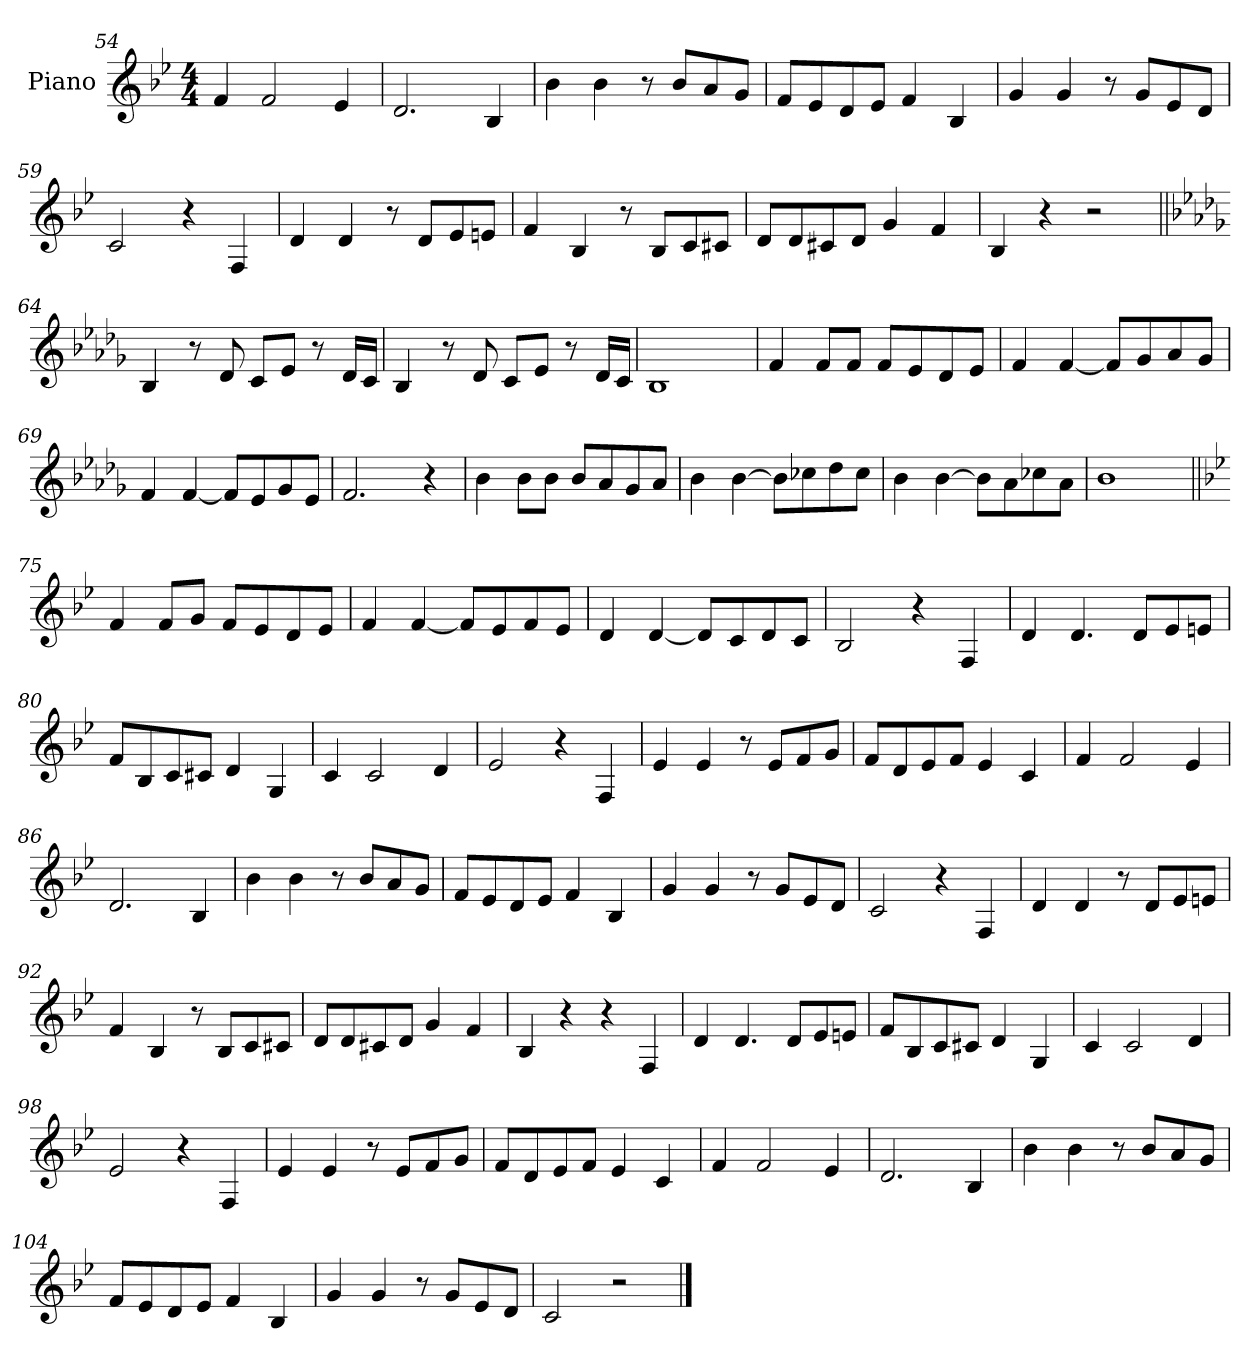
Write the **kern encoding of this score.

**kern
*part1
*staff1
*I"Piano
*I'Pno.
*clefG2
*k[b-e-]
*M4/4
=54
4f
2f
4e-
=55
2.d
4B-
=56
4b-
4b-
8r
8b-L
8a
8gJ
=57
8fL
8e-
8d
8e-J
4f
4B-
=58
4g
4g
8r
8gL
8e-
8dJ
=59
2c
4r
4F
=60
4d
4d
8r
8dL
8e-
8enJ
=61
4f
4B-
8r
8B-L
8c
8c#XJ
=62
8dL
8d
8c#X
8dJ
4g
4f
=63
4B-
4r
2r
=64||
*k[b-e-a-d-g-]
4B-!
8r
8d-!
8c!L
8e-!J
8r
16d-!LL
16c!JJ
=65
4B-!
8r
8d-!
8c!L
8e-!J
8r
16d-!LL
16c!JJ
=66
1B-!
=67
4f
8fL
8fJ
8fL
8e-
8d-
8e-J
=68
4f
[4f
8fL]
8g-
8a-
8g-J
=69
4f
[4f
8fL]
8e-
8g-
8e-J
=70
2.f
4r
=71
4b-
8b-L
8b-J
8b-L
8a-
8g-
8a-J
=72
4b-
[4b-
8b-L]
8cc-X
8dd-
8cc-J
=73
4b-
[4b-
8b-L]
8a-
8cc-X
8a-J
=74
1b-
=75||
*k[b-e-]
4f
8fL
8gJ
8fL
8e-
8d
8e-J
=76
4f
[4f
8fL]
8e-
8f
8e-J
=77
4d
[4d
8dL]
8c
8d
8cJ
=78
2B-
4r
4F
=79
4d
4.d
8dL
8e-
8enJ
=80
8fL
8B-
8c
8c#XJ
4d
4G
=81
4c
2c
4d
=82
2e-
4r
4F
=83
4e-
4e-
8r
8e-L
8f
8gJ
=84
8fL
8d
8e-
8fJ
4e-
4c
=85
4f
2f
4e-
=86
2.d
4B-
=87
4b-
4b-
8r
8b-L
8a
8gJ
=88
8fL
8e-
8d
8e-J
4f
4B-
=89
4g
4g
8r
8gL
8e-
8dJ
=90
2c
4r
4F
=91
4d
4d
8r
8dL
8e-
8enJ
=92
4f
4B-
8r
8B-L
8c
8c#XJ
=93
8dL
8d
8c#X
8dJ
4g
4f
=94
4B-
4r
4r
4F
=95
4d
4.d
8dL
8e-
8enJ
=96
8fL
8B-
8c
8c#XJ
4d
4G
=97
4c
2c
4d
=98
2e-
4r
4F
=99
4e-
4e-
8r
8e-L
8f
8gJ
=100
8fL
8d
8e-
8fJ
4e-
4c
=101
4f
2f
4e-
=102
2.d
4B-
=103
4b-
4b-
8r
8b-L
8a
8gJ
=104
8fL
8e-
8d
8e-J
4f
4B-
=105
4g
4g
8r
8gL
8e-
8dJ
=106
2c
2r
==
*-
